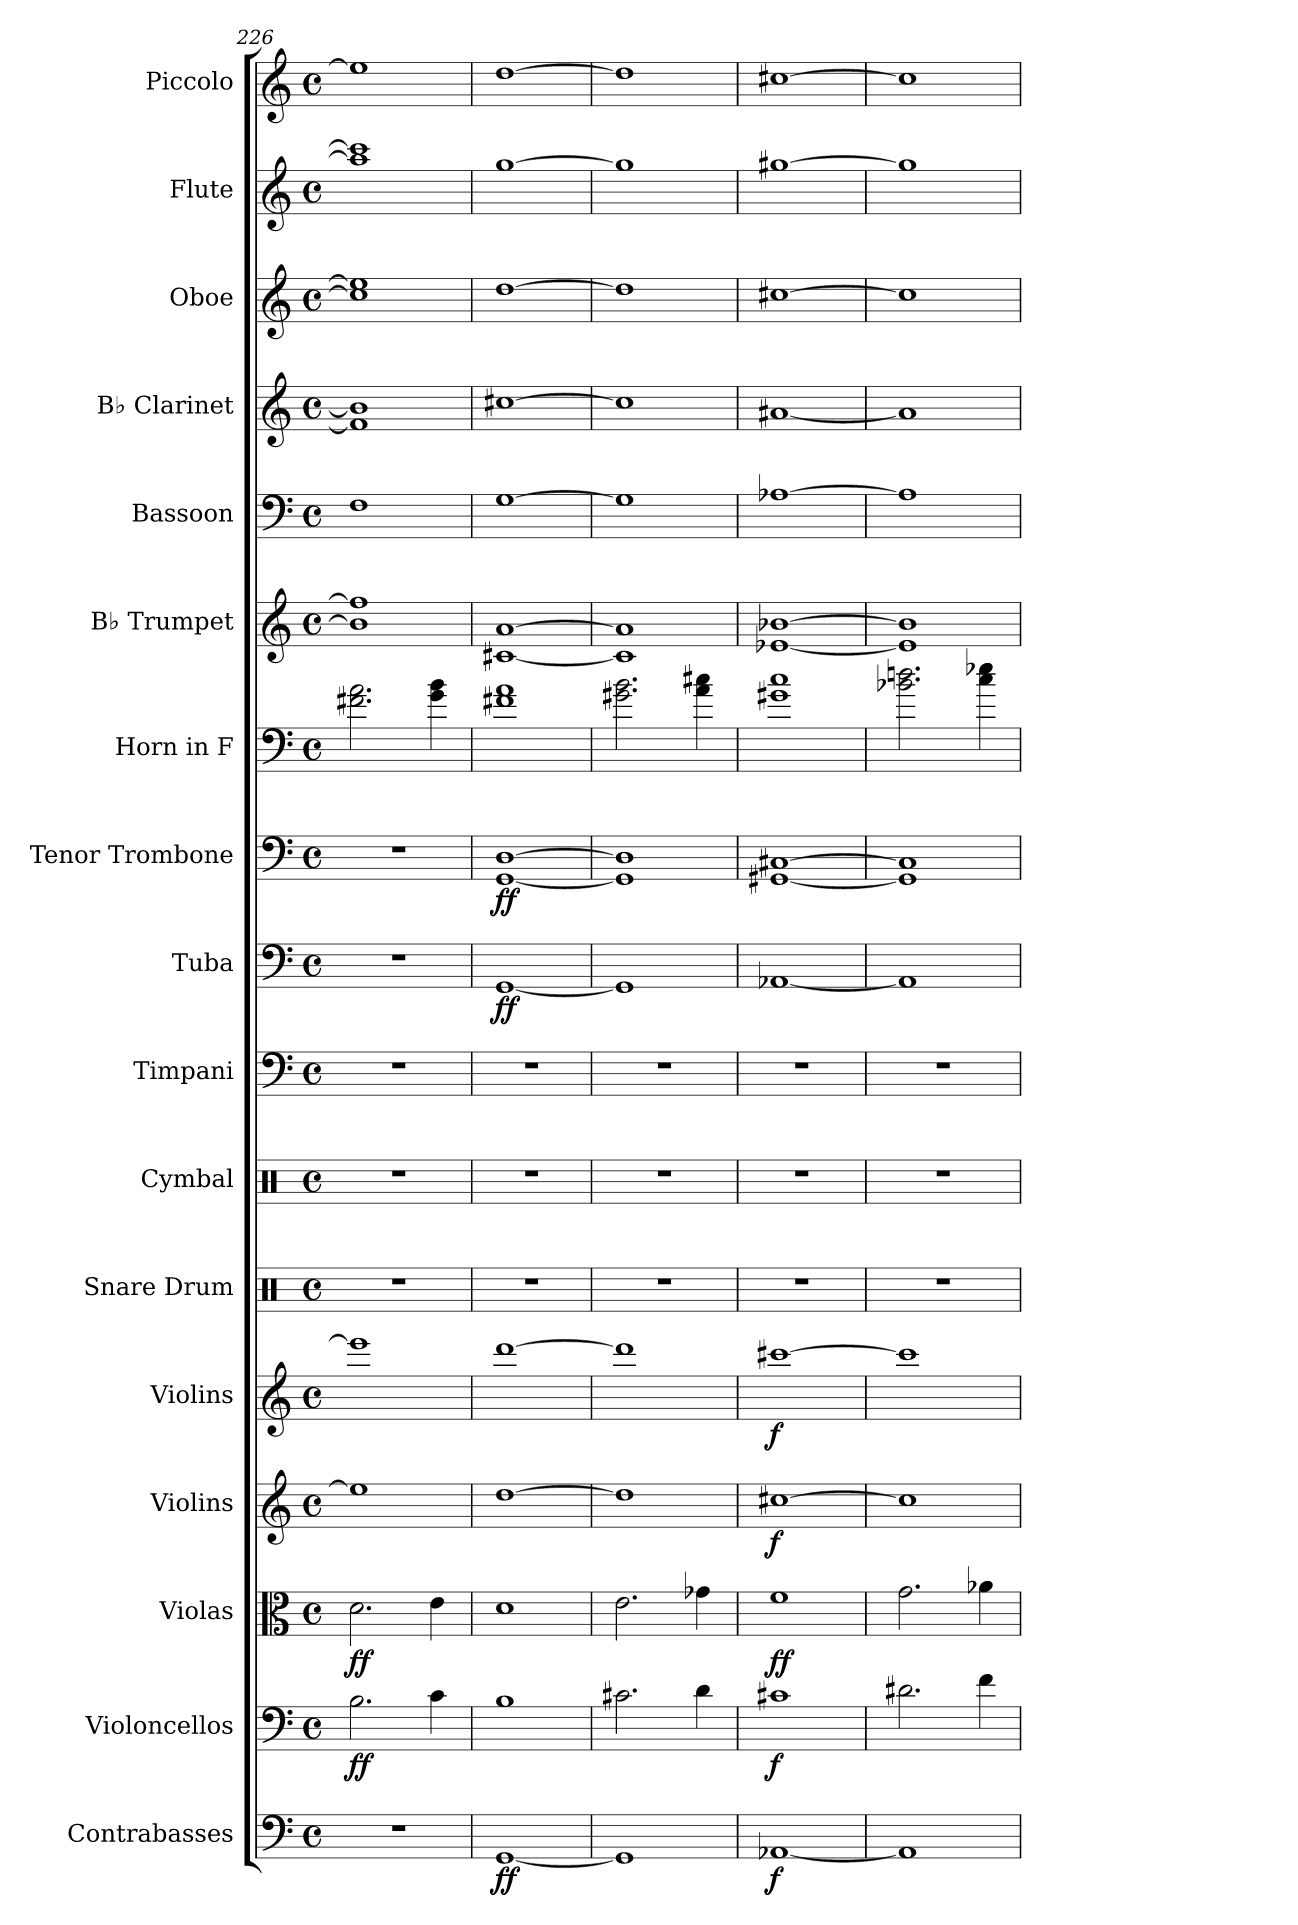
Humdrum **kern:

**kern	**dynam	**kern	**dynam	**kern	**dynam	**kern	**dynam	**kern	**dynam	**kern	**kern	**kern	**kern	**dynam	**kern	**dynam	**kern	**kern	**kern	**kern	**kern	**kern	**kern
*part17	*part17	*part16	*part16	*part15	*part15	*part14	*part14	*part13	*part13	*part12	*part11	*part10	*part9	*part9	*part8	*part8	*part7	*part6	*part5	*part4	*part3	*part2	*part1
*staff17	*staff17	*staff16	*staff16	*staff15	*staff15	*staff14	*staff14	*staff13	*staff13	*staff12	*staff11	*staff10	*staff9	*staff9	*staff8	*staff8	*staff7	*staff6	*staff5	*staff4	*staff3	*staff2	*staff1
*I"Contrabasses	*	*I"Violoncellos	*	*I"Violas	*	*I"Violins	*	*I"Violins	*	*I"Snare Drum	*I"Cymbal	*I"Timpani	*I"Tuba	*	*I"Tenor Trombone	*	*I"Horn in F	*I"B♭ Trumpet	*I"Bassoon	*I"B♭ Clarinet	*I"Oboe	*I"Flute	*I"Piccolo
*I'Cbs.	*	*I'Vcs.	*	*I'Vlas.	*	*I'Vlns.	*	*I'Vlns.	*	*I'S.D.	*I'Cym.	*I'Timp.	*I'Tba.	*	*I'T. Tbn.	*	*	*I'B♭ Tpt.	*I'Bsn.	*I'B♭ Cl.	*I'Ob.	*I'Fl.	*I'Picc.
*clefF4	*	*clefF4	*	*clefC3	*	*clefG2	*	*clefG2	*	*clefX	*clefX	*clefF4	*clefF4	*	*clefF4	*	*clefF4	*clefG2	*clefF4	*clefG2	*clefG2	*clefG2	*clefG2
*ITrd7c12	*	*	*	*	*	*	*	*	*	*	*	*	*	*	*	*	*ITrd4c7	*ITrd1c2	*	*ITrd1c2	*	*	*ITrd-7c-12
*k[]	*	*k[]	*	*k[]	*	*k[]	*	*k[]	*	*k[]	*k[]	*k[]	*k[]	*	*k[]	*	*k[b-]	*k[b-e-]	*k[]	*k[b-e-]	*k[]	*k[]	*k[]
*M4/4	*	*M4/4	*	*M4/4	*	*M4/4	*	*M4/4	*	*M4/4	*M4/4	*M4/4	*M4/4	*	*M4/4	*	*M4/4	*M4/4	*M4/4	*M4/4	*M4/4	*M4/4	*M4/4
*met(c)	*	*met(c)	*	*met(c)	*	*met(c)	*	*met(c)	*	*met(c)	*met(c)	*met(c)	*met(c)	*	*met(c)	*	*met(c)	*met(c)	*met(c)	*met(c)	*met(c)	*met(c)	*met(c)
=226	=226	=226	=226	=226	=226	=226	=226	=226	=226	=226	=226	=226	=226	=226	=226	=226	=226	=226	=226	=226	=226	=226	=226
!	!	!	!LO:DY:b	!	!LO:DY:b	!	!	!	!	!	!	!	!	!	!	!	!	!	!	!	!	!	!
1r	.	2.B\	ff	2.d\	ff	1ee]	.	1eee]	.	1r	1r	1r	1r	.	1r	.	2.Bn\ 2.d\	1a] 1ee]	1F	1e] 1a]	1cc] 1ee]	1aa] 1ccc]	1eee]
.	.	4c\	.	4e\	.	.	.	.	.	.	.	.	.	.	.	.	4c\ 4e\	.	.	.	.	.	.
=227	=227	=227	=227	=227	=227	=227	=227	=227	=227	=227	=227	=227	=227	=227	=227	=227	=227	=227	=227	=227	=227	=227	=227
!	!LO:DY:b	!	!	!	!	!	!	!	!	!	!	!	!	!LO:DY:b	!	!LO:DY:b	!	!	!	!	!	!	!
[1GGG	ff	1B	.	1d	.	[1dd	.	[1ddd	.	1r	1r	1r	[1GG	ff	[1GG [1D	ff	1Bn 1d	[1Bn [1g	[1G	[1bn	[1dd	[1gg	[1ddd
=228	=228	=228	=228	=228	=228	=228	=228	=228	=228	=228	=228	=228	=228	=228	=228	=228	=228	=228	=228	=228	=228	=228	=228
1GGG]	.	2.c#X\	.	2.e\	.	1dd]	.	1ddd]	.	1r	1r	1r	1GG]	.	1GG] 1D]	.	2.c#X\ 2.e\	1B] 1g]	1G]	1b]	1dd]	1gg]	1ddd]
.	.	4d\	.	4g-X\	.	.	.	.	.	.	.	.	.	.	.	.	4d\ 4f#X\	.	.	.	.	.	.
=229	=229	=229	=229	=229	=229	=229	=229	=229	=229	=229	=229	=229	=229	=229	=229	=229	=229	=229	=229	=229	=229	=229	=229
!	!LO:DY:b	!	!LO:DY:b	!	!LO:DY:b	!	!	!	!	!	!	!	!	!	!	!	!	!	!	!	!	!	!
!	!	!	!	!	!LO:DY:n=1:b	!	!LO:DY:b	!	!LO:DY:b	!	!	!	!	!	!	!	!	!	!	!	!	!	!
[1AAA-X	f	1c#X	f	1f	f f	[1cc#X	f	[1ccc#X	f	1r	1r	1r	[1AA-X	.	[1GG#X [1C#X	.	1c#X 1f	[1d-X [1a-X	[1A-X	[1g#X	[1cc#X	[1gg#X	[1ccc#X
=230	=230	=230	=230	=230	=230	=230	=230	=230	=230	=230	=230	=230	=230	=230	=230	=230	=230	=230	=230	=230	=230	=230	=230
1AAA-]	.	2.d#X\	.	2.g\	.	1cc#]	.	1ccc#]	.	1r	1r	1r	1AA-]	.	1GG#] 1C#]	.	2.e-X\ 2.gn\	1d-] 1a-]	1A-]	1g#]	1cc#]	1gg#]	1ccc#]
.	.	4f\	.	4a-X\	.	.	.	.	.	.	.	.	.	.	.	.	4f\ 4a-X\	.	.	.	.	.	.
=	=	=	=	=	=	=	=	=	=	=	=	=	=	=	=	=	=	=	=	=	=	=	=
*-	*-	*-	*-	*-	*-	*-	*-	*-	*-	*-	*-	*-	*-	*-	*-	*-	*-	*-	*-	*-	*-	*-	*-
